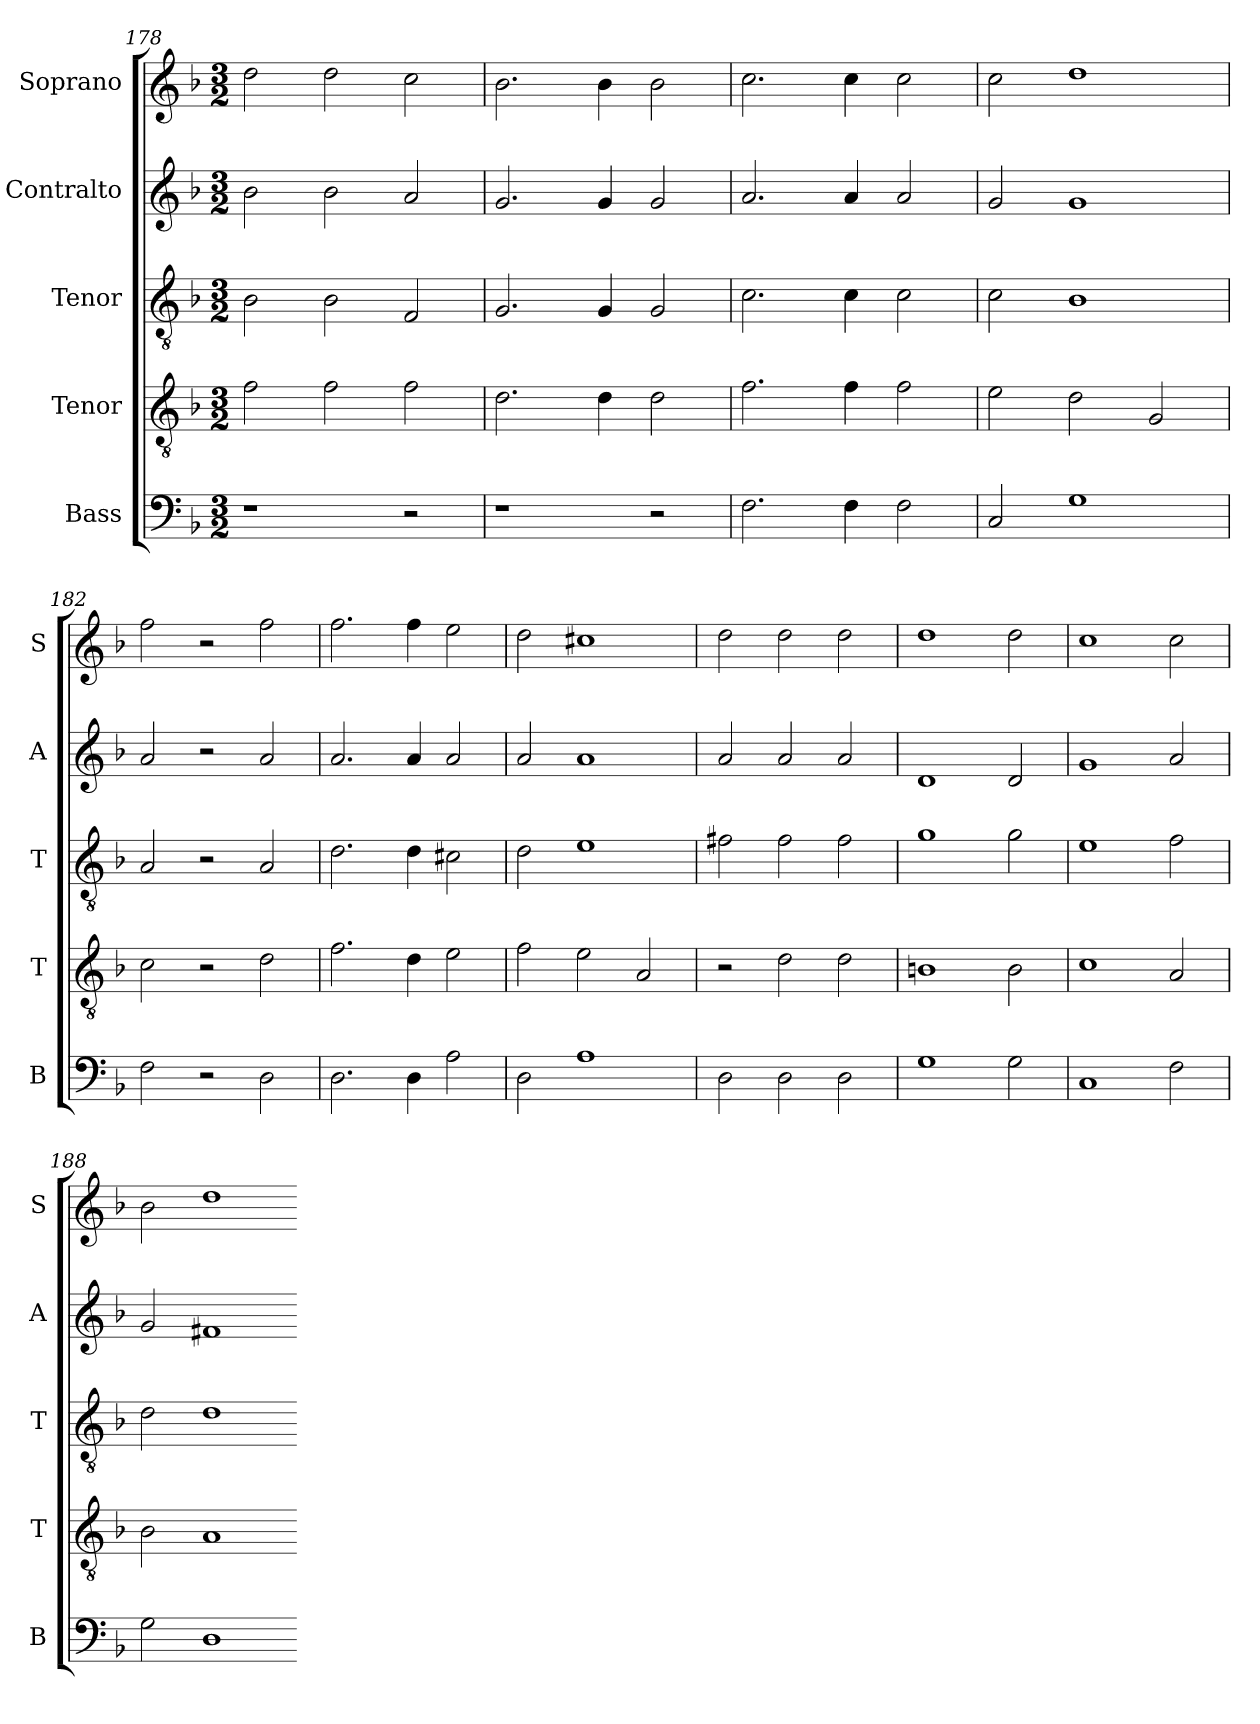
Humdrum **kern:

**kern	**kern	**kern	**kern	**kern
*part5	*part4	*part3	*part2	*part1
*staff5	*staff4	*staff3	*staff2	*staff1
*I"Bass	*I"Tenor	*I"Tenor	*I"Contralto	*I"Soprano
*I'B	*I'T	*I'T	*I'A	*I'S
*clefF4	*clefGv2	*clefGv2	*clefG2	*clefG2
*k[b-]	*k[b-]	*k[b-]	*k[b-]	*k[b-]
*D:aeo	*D:aeo	*D:aeo	*D:aeo	*D:aeo
*M3/2	*M3/2	*M3/2	*M3/2	*M3/2
=178	=178	=178	=178	=178
1r	2f	2B-	2b-	2dd
.	2f	2B-	2b-	2dd
2r	2f	2F	2a	2cc
=179	=179	=179	=179	=179
1r	2.d	2.G	2.g	2.b-
.	4d	4G	4g	4b-
2r	2d	2G	2g	2b-
=180	=180	=180	=180	=180
2.F	2.f	2.c	2.a	2.cc
4F	4f	4c	4a	4cc
2F	2f	2c	2a	2cc
=181	=181	=181	=181	=181
2C	2e	2c	2g	2cc
1G	2d	1B-	1g	1dd
.	2G	.	.	.
=182	=182	=182	=182	=182
2F	2c	2A	2a	2ff
2r	2r	2r	2r	2r
2D	2d	2A	2a	2ff
=183	=183	=183	=183	=183
2.D	2.f	2.d	2.a	2.ff
4D	4d	4d	4a	4ff
2A	2e	2c#X	2a	2ee
=184	=184	=184	=184	=184
2D	2f	2d	2a	2dd
1A	2e	1e	1a	1cc#X
.	2A	.	.	.
=185	=185	=185	=185	=185
2D	2r	2f#X	2a	2dd
2D	2d	2f#	2a	2dd
2D	2d	2f#	2a	2dd
=186	=186	=186	=186	=186
1G	1Bn	1g	1d	1dd
2G	2B	2g	2d	2dd
=187	=187	=187	=187	=187
1C	1c	1e	1g	1cc
2F	2A	2f	2a	2cc
=188	=188	=188	=188	=188
2G	2B-	2d	2g	2b-
1D	1A	1d	1f#X	1dd
=-	=-	=-	=-	=-
*-	*-	*-	*-	*-
